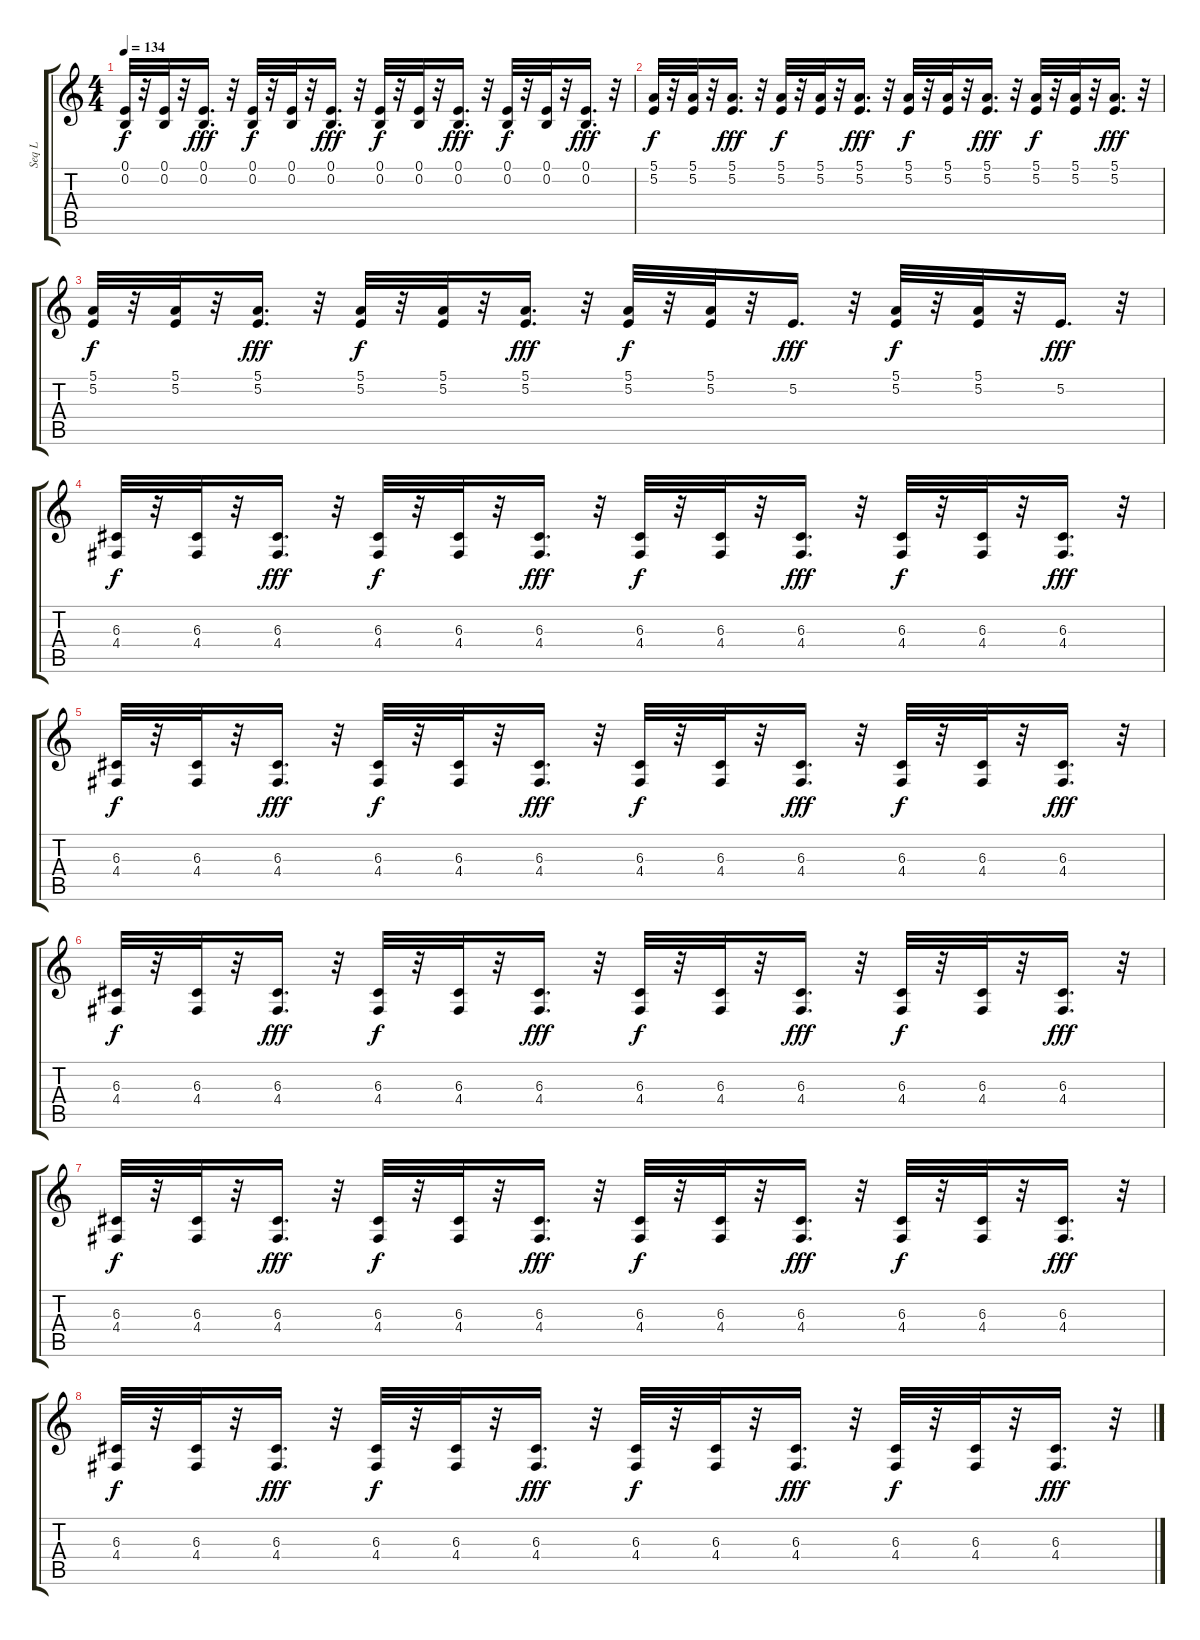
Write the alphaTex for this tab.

\track ("Seq L" "Seq L") {instrument pad7halo}
\staff {score tabs}
\tuning (E4 B3 G3 D3 A2 E2) {hide}
\ts (4 4)
\tempo 134
\clef g2
\ks c
(0.1 0.2).32{dy f} r.32 (0.1 0.2).32 r.32 (0.1 0.2).16{d dy fff} r.32 (0.1 0.2).32{dy f} r.32 (0.1 0.2).32 r.32 (0.1 0.2).16{d dy fff} r.32 (0.1 0.2).32{dy f} r.32 (0.1 0.2).32 r.32 (0.1 0.2).16{d dy fff} r.32 (0.1 0.2).32{dy f} r.32 (0.1 0.2).32 r.32 (0.1 0.2).16{d dy fff} r.32 |
(5.1 5.2).32{dy f} r.32 (5.1 5.2).32 r.32 (5.1 5.2).16{d dy fff} r.32 (5.1 5.2).32{dy f} r.32 (5.1 5.2).32 r.32 (5.1 5.2).16{d dy fff} r.32 (5.1 5.2).32{dy f} r.32 (5.1 5.2).32 r.32 (5.1 5.2).16{d dy fff} r.32 (5.1 5.2).32{dy f} r.32 (5.1 5.2).32 r.32 (5.1 5.2).16{d dy fff} r.32 |
(5.1 5.2).32{dy f} r.32 (5.1 5.2).32 r.32 (5.1 5.2).16{d dy fff} r.32 (5.1 5.2).32{dy f} r.32 (5.1 5.2).32 r.32 (5.1 5.2).16{d dy fff} r.32 (5.1 5.2).32{dy f} r.32 (5.1 5.2).32 r.32 5.2.16{d dy fff} r.32 (5.1 5.2).32{dy f} r.32 (5.1 5.2).32 r.32 5.2.16{d dy fff} r.32 |
(6.3 4.4).32{dy f} r.32 (6.3 4.4).32 r.32 (6.3 4.4).16{d dy fff} r.32 (6.3 4.4).32{dy f} r.32 (6.3 4.4).32 r.32 (6.3 4.4).16{d dy fff} r.32 (6.3 4.4).32{dy f} r.32 (6.3 4.4).32 r.32 (6.3 4.4).16{d dy fff} r.32 (6.3 4.4).32{dy f} r.32 (6.3 4.4).32 r.32 (6.3 4.4).16{d dy fff} r.32 |
(6.3 4.4).32{dy f} r.32 (6.3 4.4).32 r.32 (6.3 4.4).16{d dy fff} r.32 (6.3 4.4).32{dy f} r.32 (6.3 4.4).32 r.32 (6.3 4.4).16{d dy fff} r.32 (6.3 4.4).32{dy f} r.32 (6.3 4.4).32 r.32 (6.3 4.4).16{d dy fff} r.32 (6.3 4.4).32{dy f} r.32 (6.3 4.4).32 r.32 (6.3 4.4).16{d dy fff} r.32 |
(6.3 4.4).32{dy f} r.32 (6.3 4.4).32 r.32 (6.3 4.4).16{d dy fff} r.32 (6.3 4.4).32{dy f} r.32 (6.3 4.4).32 r.32 (6.3 4.4).16{d dy fff} r.32 (6.3 4.4).32{dy f} r.32 (6.3 4.4).32 r.32 (6.3 4.4).16{d dy fff} r.32 (6.3 4.4).32{dy f} r.32 (6.3 4.4).32 r.32 (6.3 4.4).16{d dy fff} r.32 |
(6.3 4.4).32{dy f} r.32 (6.3 4.4).32 r.32 (6.3 4.4).16{d dy fff} r.32 (6.3 4.4).32{dy f} r.32 (6.3 4.4).32 r.32 (6.3 4.4).16{d dy fff} r.32 (6.3 4.4).32{dy f} r.32 (6.3 4.4).32 r.32 (6.3 4.4).16{d dy fff} r.32 (6.3 4.4).32{dy f} r.32 (6.3 4.4).32 r.32 (6.3 4.4).16{d dy fff} r.32 |
(6.3 4.4).32{dy f} r.32 (6.3 4.4).32 r.32 (6.3 4.4).16{d dy fff} r.32 (6.3 4.4).32{dy f} r.32 (6.3 4.4).32 r.32 (6.3 4.4).16{d dy fff} r.32 (6.3 4.4).32{dy f} r.32 (6.3 4.4).32 r.32 (6.3 4.4).16{d dy fff} r.32 (6.3 4.4).32{dy f} r.32 (6.3 4.4).32 r.32 (6.3 4.4).16{d dy fff} r.32
